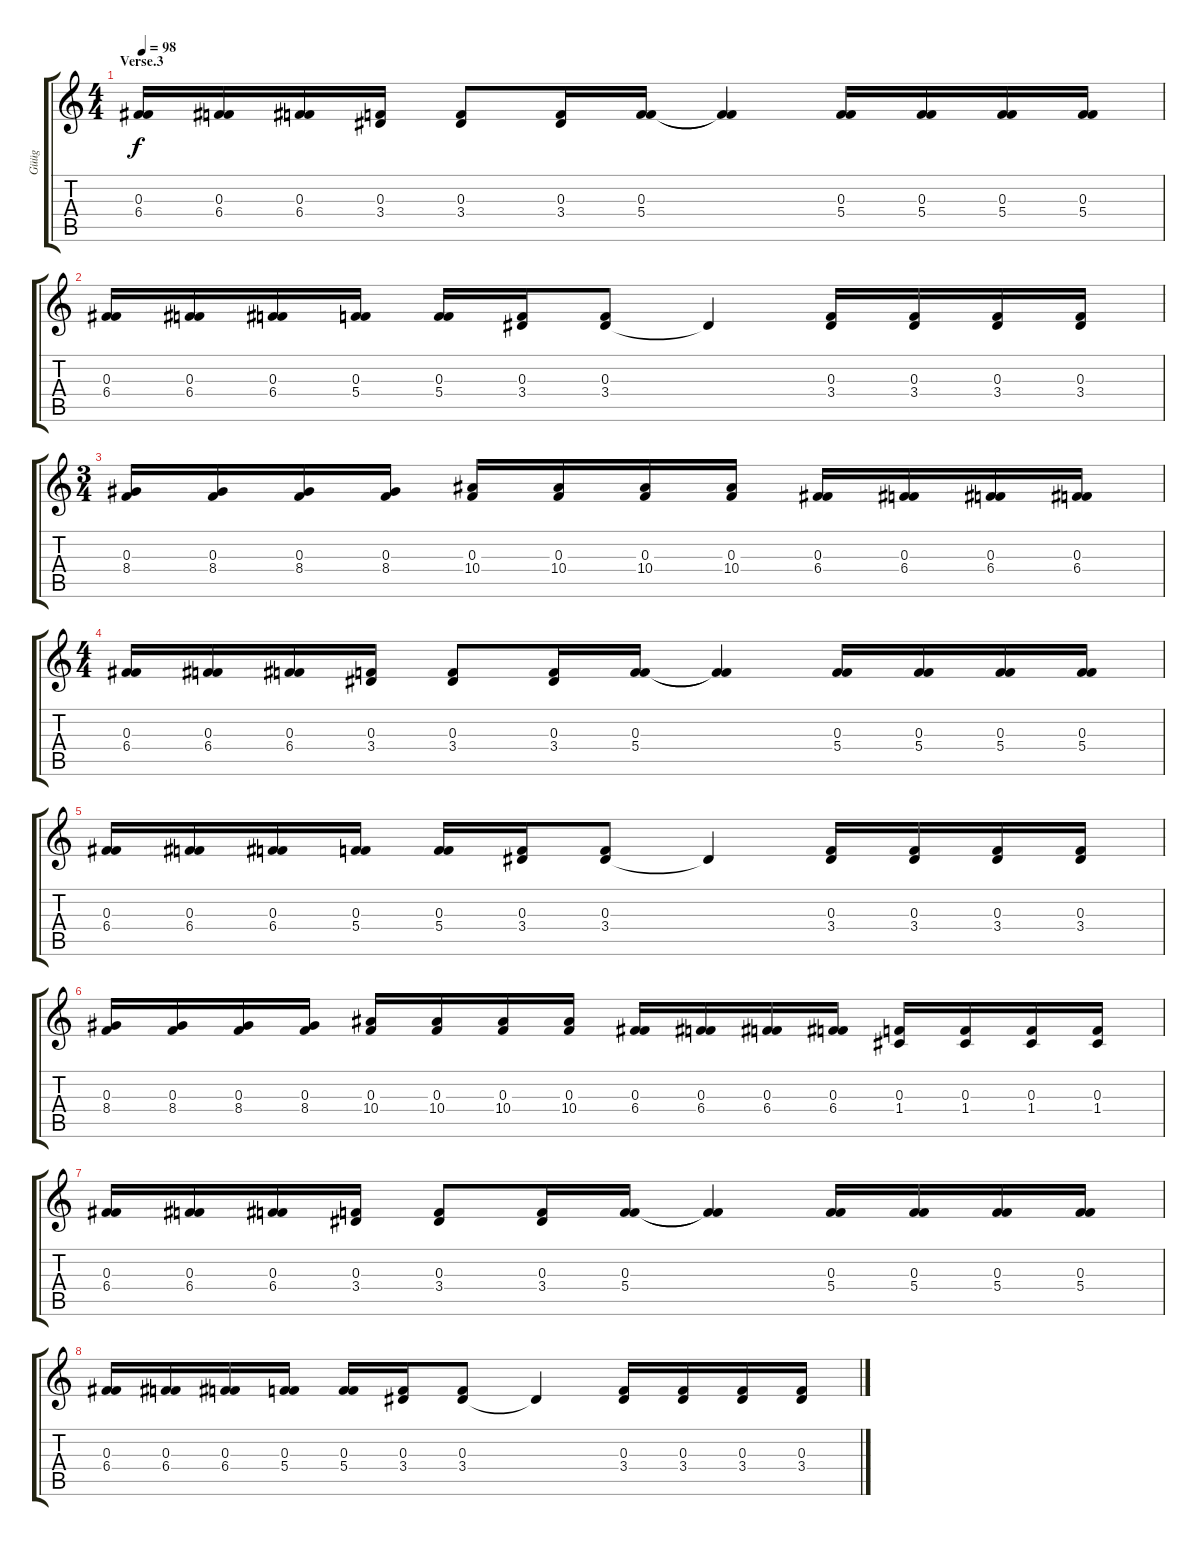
\track ("Güüg" "Güüg") {instrument distortionguitar}
\staff {score tabs}
\tuning (D4 A3 F3 C3 G2 C2) {hide}
\ts (4 4)
\section ("" "Verse.3")
\tempo 98
\clef g2
\ks c
(0.3 6.4).16{dy f} (0.3 6.4).16 (0.3 6.4).16 (0.3 3.4).16 (0.3 3.4).8 (0.3 3.4).16 (0.3 5.4).16 (0.3{t} 5.4{t}).4 (0.3 5.4).16 (0.3 5.4).16 (0.3 5.4).16 (0.3 5.4).16 |
(0.3 6.4).16 (0.3 6.4).16 (0.3 6.4).16 (0.3 5.4).16 (0.3 5.4).16 (0.3 3.4).16 (0.3 3.4).8 3.4{t}.4 (0.3 3.4).16 (0.3 3.4).16 (0.3 3.4).16 (0.3 3.4).16 |
\ts (3 4)
(0.3 8.4).16 (0.3 8.4).16 (0.3 8.4).16 (0.3 8.4).16 (0.3 10.4).16 (0.3 10.4).16 (0.3 10.4).16 (0.3 10.4).16 (0.3 6.4).16 (0.3 6.4).16 (0.3 6.4).16 (0.3 6.4).16 |
\ts (4 4)
(0.3 6.4).16 (0.3 6.4).16 (0.3 6.4).16 (0.3 3.4).16 (0.3 3.4).8 (0.3 3.4).16 (0.3 5.4).16 (0.3{t} 5.4{t}).4 (0.3 5.4).16 (0.3 5.4).16 (0.3 5.4).16 (0.3 5.4).16 |
(0.3 6.4).16 (0.3 6.4).16 (0.3 6.4).16 (0.3 5.4).16 (0.3 5.4).16 (0.3 3.4).16 (0.3 3.4).8 3.4{t}.4 (0.3 3.4).16 (0.3 3.4).16 (0.3 3.4).16 (0.3 3.4).16 |
(0.3 8.4).16 (0.3 8.4).16 (0.3 8.4).16 (0.3 8.4).16 (0.3 10.4).16 (0.3 10.4).16 (0.3 10.4).16 (0.3 10.4).16 (0.3 6.4).16 (0.3 6.4).16 (0.3 6.4).16 (0.3 6.4).16 (0.3 1.4).16 (0.3 1.4).16 (0.3 1.4).16 (0.3 1.4).16 |
(0.3 6.4).16 (0.3 6.4).16 (0.3 6.4).16 (0.3 3.4).16 (0.3 3.4).8 (0.3 3.4).16 (0.3 5.4).16 (0.3{t} 5.4{t}).4 (0.3 5.4).16 (0.3 5.4).16 (0.3 5.4).16 (0.3 5.4).16 |
(0.3 6.4).16 (0.3 6.4).16 (0.3 6.4).16 (0.3 5.4).16 (0.3 5.4).16 (0.3 3.4).16 (0.3 3.4).8 3.4{t}.4 (0.3 3.4).16 (0.3 3.4).16 (0.3 3.4).16 (0.3 3.4).16
